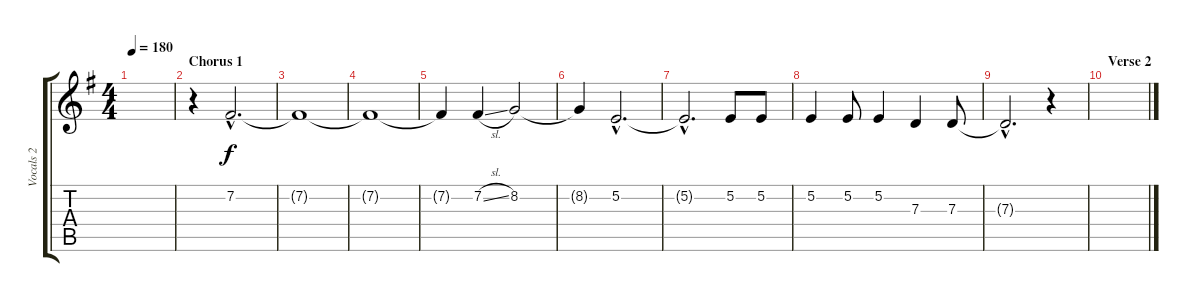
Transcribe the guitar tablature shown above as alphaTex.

\track ("Vocals 2" "Vocals 2") {instrument reedorgan}
\staff {score tabs}
\tuning (E4 B3 G3 D3 A2 E2) {hide}
\ts (4 4)
\tempo 180
\clef g2
\ks eminor
|
\section ("" "Chorus 1")
r.4 7.2{hac}.2{d} |
7.2{t}.1 |
7.2{t}.1 |
7.2{t}.4 7.2{sl}.4 8.2.2 |
8.2{t}.4 5.2{hac}.2{d} |
5.2{hac t}.2{d} 5.2.8 5.2.8 |
5.2.4 5.2.8 5.2.4 7.3.4 7.3.8 |
7.3{hac t}.2{d} r.4 |
\section ("" "Verse 2")
